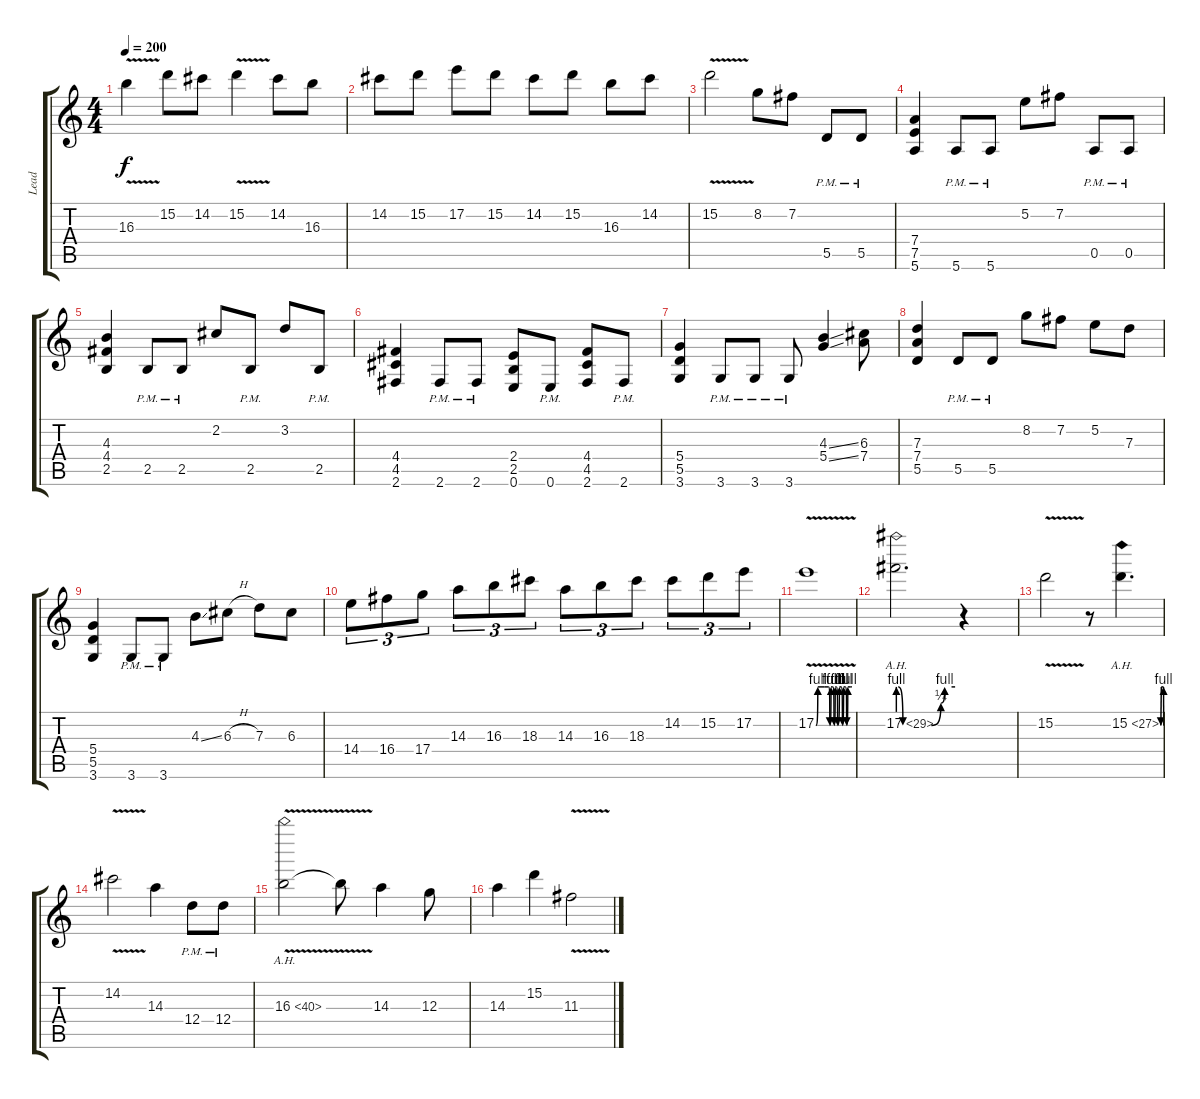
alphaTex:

\track ("Lead" "Lead") {instrument distortionguitar}
\staff {score tabs}
\tuning (E4 B3 G3 D3 A2 E2) {hide}
\ts (4 4)
\tempo 200
\clef g2
\ks c
16.3{v}.4{dy f} 15.2.8 14.2.8 15.2{v}.4 14.2.8 16.3.8 |
14.2.8 15.2.8 17.2.8 15.2.8 14.2.8 15.2.8 16.3.8 14.2.8 |
15.2{v}.2 8.2.8 7.2.8 5.5{pm}.8 5.5{pm}.8 |
(7.4 7.5 5.6).4 5.6{pm}.8 5.6{pm}.8 5.2.8 7.2.8 0.5{pm}.8 0.5{pm}.8 |
(4.3 4.4 2.5).4 2.5{pm}.8 2.5{pm}.8 2.2.8 2.5{pm}.8 3.2.8 2.5{pm}.8 |
(4.4 4.5 2.6).4 2.6{pm}.8 2.6{pm}.8 (2.4 2.5 0.6).8 0.6{pm}.8 (4.4 4.5 2.6).8 2.6{pm}.8 |
(5.4 5.5 3.6).4 3.6{pm}.8 3.6{pm}.8 3.6{pm}.8 (4.3{ss} 5.4{ss}).4 (6.3 7.4).8 |
(7.3 7.4 5.5).4 5.5{pm}.8 5.5{pm}.8 8.2.8 7.2.8 5.2.8 7.3.8 |
(5.4 5.5 3.6).4 3.6{pm}.8 3.6{pm}.8 4.3{ss}.8 6.3{h}.8 7.3.8 6.3.8 |
14.4.8{tu (3 2)} 16.4.8{tu (3 2)} 17.4.8{tu (3 2)} 14.3.8{tu (3 2)} 16.3.8{tu (3 2)} 18.3.8{tu (3 2)} 14.3.8{tu (3 2)} 16.3.8{tu (3 2)} 18.3.8{tu (3 2)} 14.2.8{tu (3 2)} 15.2.8{tu (3 2)} 17.2.8{tu (3 2)} |
17.2{be (custom 0 0 3 4 14 4 21 4 23 0 25 4 28 4 30 0 32 4 34 4 36 0 39 4 42 4 44 0 46 4 49 4 51 0 53 4 58 4 60 4) v}.1 |
17.2{be (custom 0 4 5 0 35 0 45 1 49 4 60 4) ah 12}.2{d} r.4 |
15.2{v}.2 r.8 15.2{be (custom 0 0 2 4 34 4 40 0 60 0) ah 12}.4{d} |
14.2{v}.2 14.3.4 12.4{pm}.8 12.4{pm}.8 |
16.3{ah 24 v}.2 16.3{t}.8 14.3.4 12.3.8 |
14.3.4 15.2.4 11.3{v}.2
